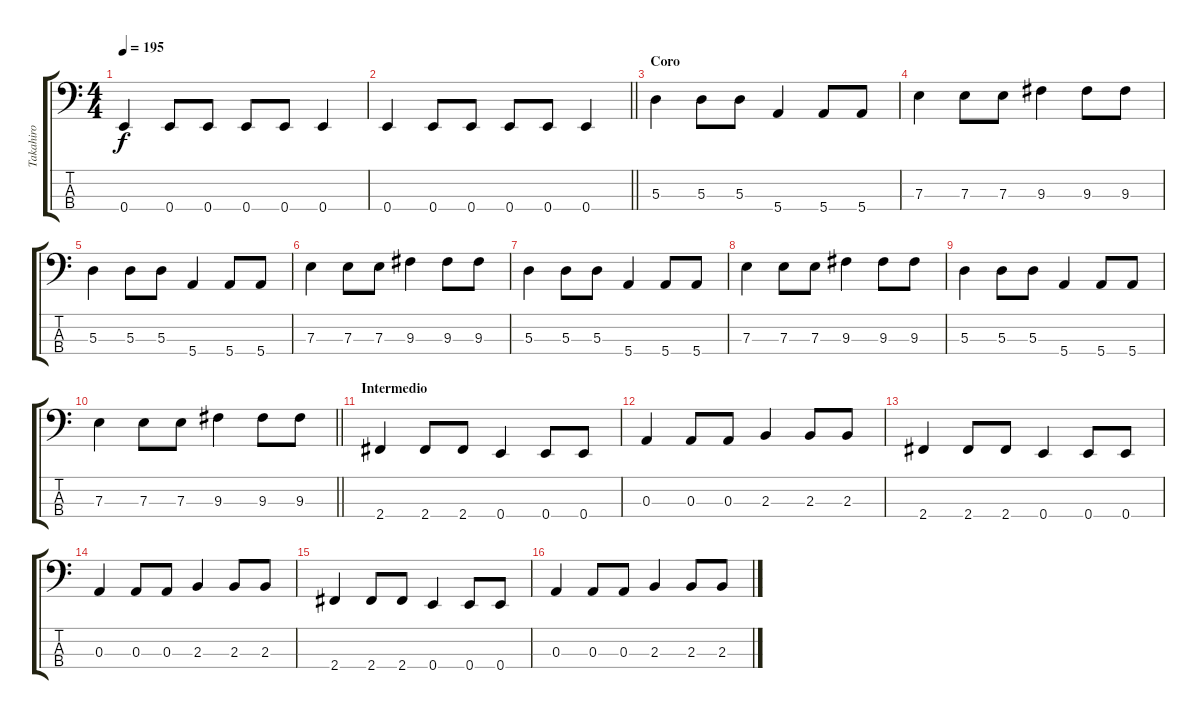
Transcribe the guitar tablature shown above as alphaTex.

\track ("Takahiro" "Takahiro") {instrument electricbassfinger}
\staff {score tabs}
\tuning (G2 D2 A1 E1) {hide}
\ts (4 4)
\tempo 195
\clef f4
\ks c
0.4.4{dy f} 0.4.8 0.4.8 0.4.8 0.4.8 0.4.4 |
\barLineRight lightlight
0.4.4 0.4.8 0.4.8 0.4.8 0.4.8 0.4.4 |
\section ("" "Coro")
5.3.4 5.3.8 5.3.8 5.4.4 5.4.8 5.4.8 |
7.3.4 7.3.8 7.3.8 9.3.4 9.3.8 9.3.8 |
5.3.4 5.3.8 5.3.8 5.4.4 5.4.8 5.4.8 |
7.3.4 7.3.8 7.3.8 9.3.4 9.3.8 9.3.8 |
5.3.4 5.3.8 5.3.8 5.4.4 5.4.8 5.4.8 |
7.3.4 7.3.8 7.3.8 9.3.4 9.3.8 9.3.8 |
5.3.4 5.3.8 5.3.8 5.4.4 5.4.8 5.4.8 |
\barLineRight lightlight
7.3.4 7.3.8 7.3.8 9.3.4 9.3.8 9.3.8 |
\section ("" "Intermedio")
2.4.4 2.4.8 2.4.8 0.4.4 0.4.8 0.4.8 |
0.3.4 0.3.8 0.3.8 2.3.4 2.3.8 2.3.8 |
2.4.4 2.4.8 2.4.8 0.4.4 0.4.8 0.4.8 |
0.3.4 0.3.8 0.3.8 2.3.4 2.3.8 2.3.8 |
2.4.4 2.4.8 2.4.8 0.4.4 0.4.8 0.4.8 |
0.3.4 0.3.8 0.3.8 2.3.4 2.3.8 2.3.8
